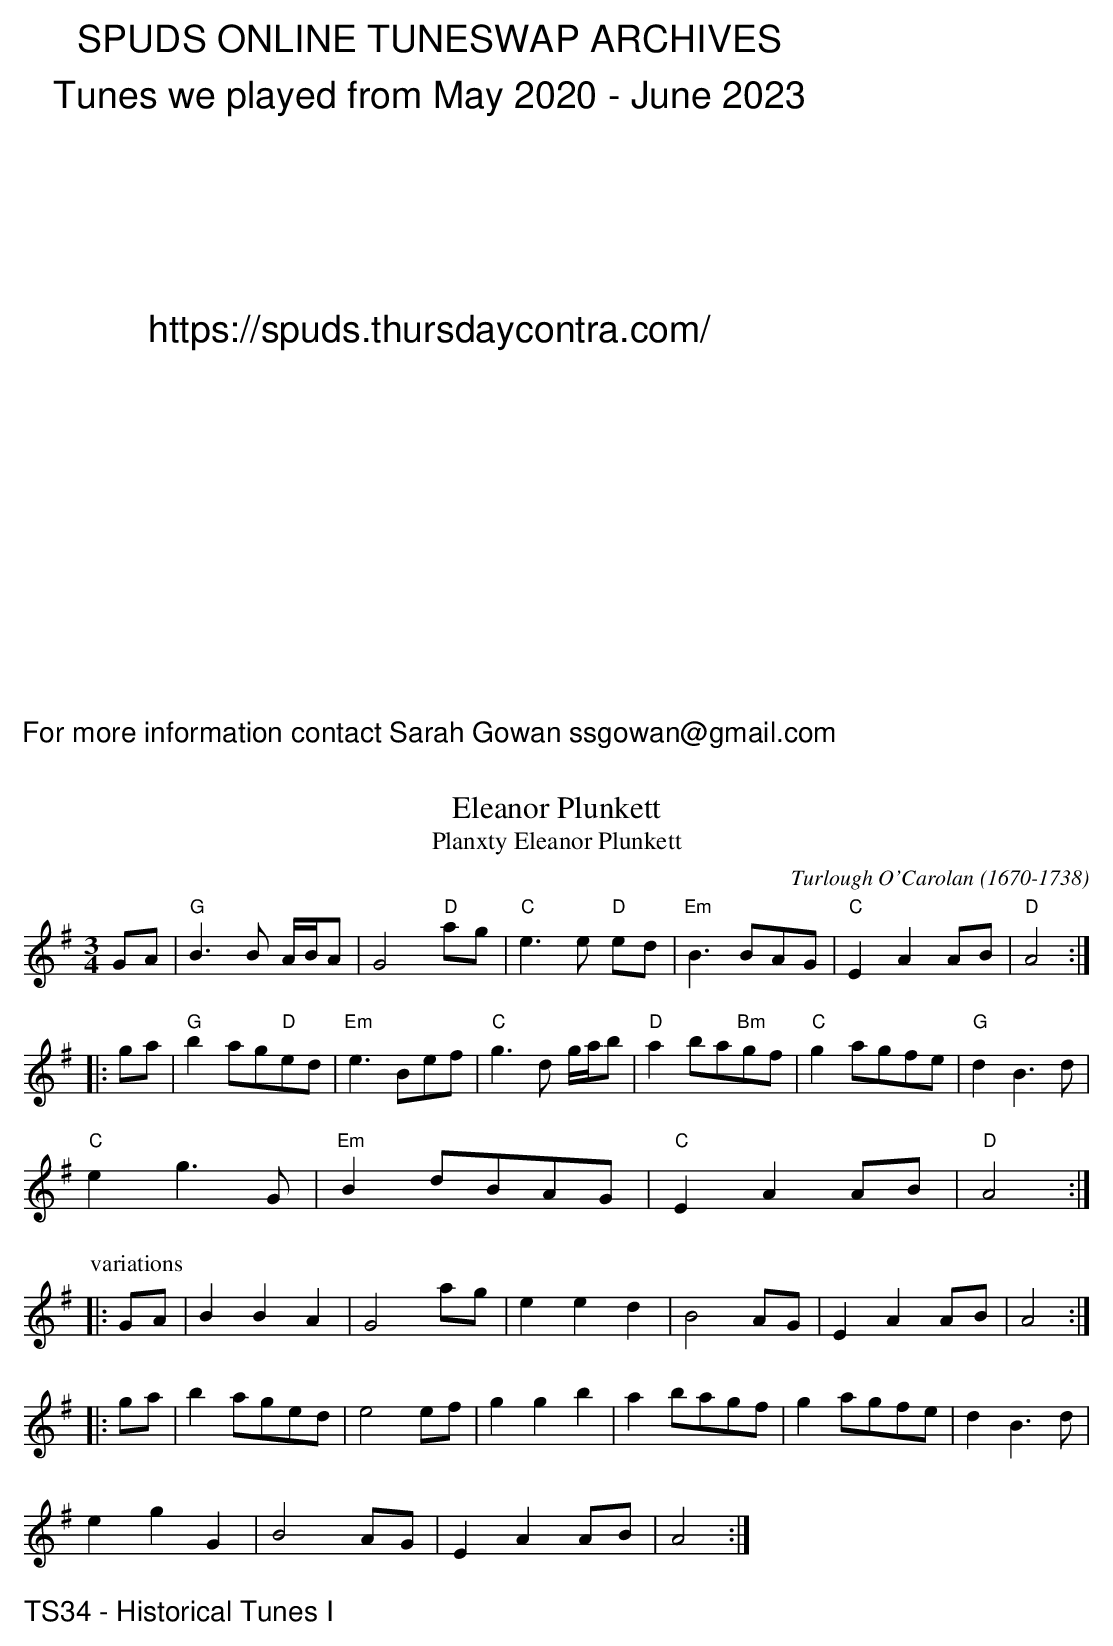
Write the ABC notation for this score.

X:1
T:Eleanor Plunkett
T:Planxty Eleanor Plunkett
C:Turlough O'Carolan (1670-1738)
M:3/4
L:1/8
K:G
GA |"G" B3 B A/B/A | G4 "D" ag |"C" e3 e "D"ed |"Em" B3 BAG |"C" E2 A2 AB |"D" A4 :|
|: ga |"G" b2 ag"D"ed |"Em" e3 Bef |"C" g3 d g/a/b |"D" a2 ba"Bm"gf |"C" g2 agfe |"G" d2 B3 d |
"C"e2 g3 G | "Em"B2 dBAG |"C" E2 A2 AB |"D" A4 :|
P:variations
|: GA | B2 B2 A2 | G4 ag | e2 e2 d2 | B4 AG | E2 A2 AB | A4 :|
|: ga | b2 aged | e4 ef | g2 g2 b2 | a2 bagf | g2 agfe | d2 B3 d1 |
e2 g2 G2 | B4 AG | E2 A2 AB | A4 :|
